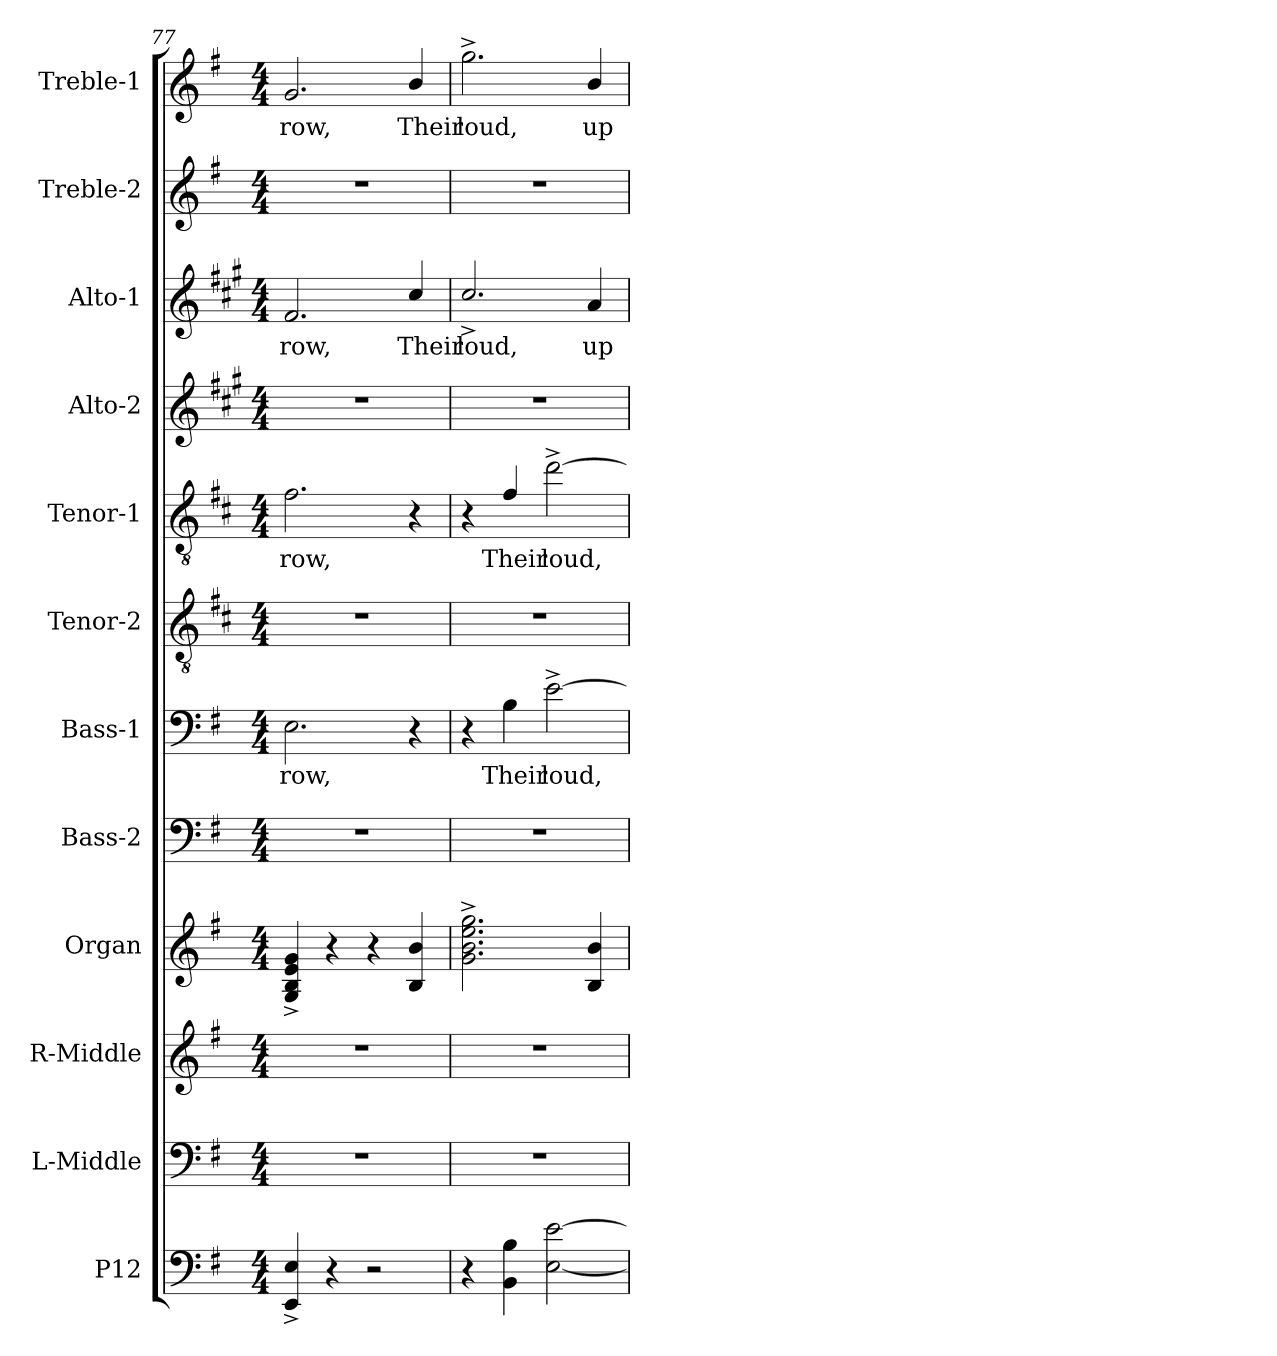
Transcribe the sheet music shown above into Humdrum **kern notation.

**kern	**kern	**kern	**kern	**kern	**kern	**text	**kern	**kern	**text	**kern	**kern	**text	**kern	**kern	**text
*part12	*part11	*part10	*part9	*part8	*part7	*part7	*part6	*part5	*part5	*part4	*part3	*part3	*part2	*part1	*part1
*staff12	*staff11	*staff10	*staff9	*staff8	*staff7	*staff7	*staff6	*staff5	*staff5	*staff4	*staff3	*staff3	*staff2	*staff1	*staff1
*I"P12	*I"L-Middle	*I"R-Middle	*I"Organ	*I"Bass-2	*I"Bass-1	*	*I"Tenor-2	*I"Tenor-1	*	*I"Alto-2	*I"Alto-1	*	*I"Treble-2	*I"Treble-1	*
*	*I'L-M	*	*	*I'B2:	*I'B:	*	*I'T2:	*I'T:	*	*I'A2:	*I'A:	*	*	*	*
*clefF4	*clefF4	*clefG2	*clefG2	*clefF4	*clefF4	*	*clefGv2	*clefGv2	*	*clefG2	*clefG2	*	*clefG2	*clefG2	*
*	*	*	*	*	*	*	*ITrd4c7	*ITrd4c7	*	*ITrd1c2	*ITrd1c2	*	*ITrd-7c-12	*ITrd-7c-12	*
*k[f#]	*k[f#]	*k[f#]	*k[f#]	*k[f#]	*k[f#]	*	*k[f#]	*k[f#]	*	*k[f#]	*k[f#]	*	*k[f#]	*k[f#]	*
*G:	*G:	*G:	*G:	*G:	*G:	*	*G:	*G:	*	*G:	*G:	*	*G:	*G:	*
*M4/4	*M4/4	*M4/4	*M4/4	*M4/4	*M4/4	*	*M4/4	*M4/4	*	*M4/4	*M4/4	*	*M4/4	*M4/4	*
=77	=77	=77	=77	=77	=77	=77	=77	=77	=77	=77	=77	=77	=77	=77	=77
!	!	!	!	!	!	!LO:LY:b:color=#000000	!	!	!	!	!	!	!	!	!
!	!	!	!	!	!	!	!	!	!LO:LY:b:color=#000000	!	!	!	!	!	!
!	!	!	!	!	!	!	!	!	!	!	!	!LO:LY:b:color=#000000	!	!	!
!	!	!	!	!	!	!	!	!	!	!	!	!	!	!	!LO:LY:b:color=#000000
4EEi/^ 4Ei^	1r	1r	4Gi/^ 4Bi^ 4ei^ 4gi^	1r	2.Ei\	row,	1r	2.Bi\	row,	1r	2.ei/	row,	1r	2.ggi/	row,
4r	.	.	4r	.	.	.	.	.	.	.	.	.	.	.	.
2r	.	.	4r	.	.	.	.	.	.	.	.	.	.	.	.
!	!	!	!	!	!	!	!	!	!	!	!	!LO:LY:b:color=#000000	!	!	!
!	!	!	!	!	!	!	!	!	!	!	!	!	!	!	!LO:LY:b:color=#000000
.	.	.	4Bi/ 4bi	.	4r	.	.	4r	.	.	4bi/	Their	.	4bbi/	Their
=78	=78	=78	=78	=78	=78	=78	=78	=78	=78	=78	=78	=78	=78	=78	=78
!	!	!	!	!	!	!	!	!	!	!	!	!LO:LY:b:color=#000000	!	!	!
!	!	!	!	!	!	!	!	!	!	!	!	!	!	!	!LO:LY:b:color=#000000
4r	1r	1r	2.gi\^ 2.bi^ 2.eei^ 2.ggi^	1r	4r	.	1r	4r	.	1r	2.b^i/	loud,	1r	2.ggg^i\	loud,
!	!	!	!	!	!	!LO:LY:b:color=#000000	!	!	!	!	!	!	!	!	!
!	!	!	!	!	!	!	!	!	!LO:LY:b:color=#000000	!	!	!	!	!	!
4BBi\ 4Bi	.	.	.	.	4Bi\	Their	.	4Bi/	Their	.	.	.	.	.	.
!	!	!	!	!	!	!LO:LY:b:color=#000000	!	!	!	!	!	!	!	!	!
!	!	!	!	!	!	!	!	!	!LO:LY:b:color=#000000	!	!	!	!	!	!
[2Ei\ [2ei	.	.	.	.	[2e^i\	loud,	.	[2g^i\	loud,	.	.	.	.	.	.
!	!	!	!	!	!	!	!	!	!	!	!	!LO:LY:b:color=#000000	!	!	!
!	!	!	!	!	!	!	!	!	!	!	!	!	!	!	!LO:LY:b:color=#000000
.	.	.	4Bi/ 4bi	.	.	.	.	.	.	.	4gi/	up-	.	4bbi/	up-
=	=	=	=	=	=	=	=	=	=	=	=	=	=	=	=
*-	*-	*-	*-	*-	*-	*-	*-	*-	*-	*-	*-	*-	*-	*-	*-
